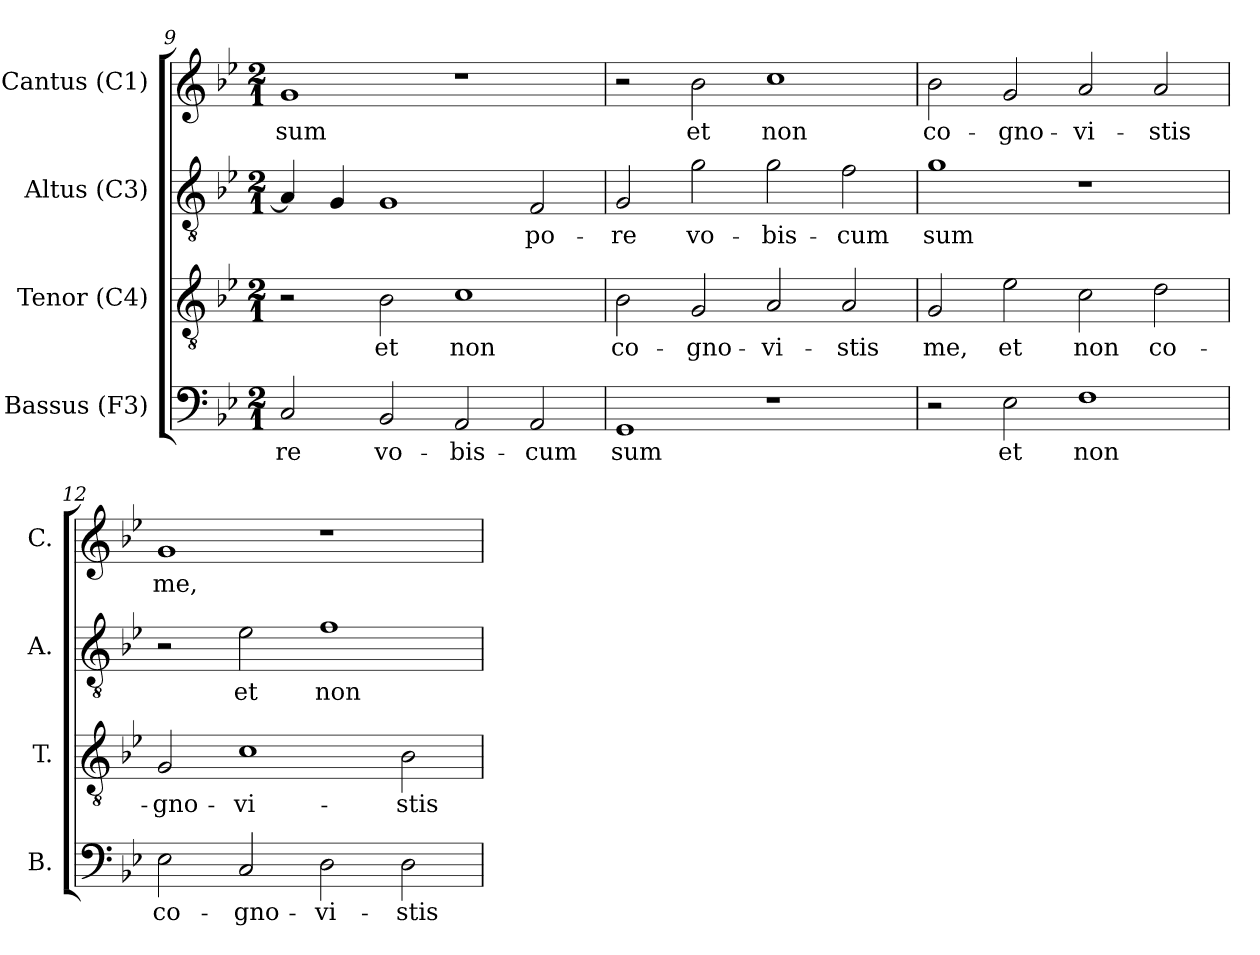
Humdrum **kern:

**kern	**text	**kern	**text	**kern	**text	**kern	**text
*part4	*part4	*part3	*part3	*part2	*part2	*part1	*part1
*staff4	*staff4	*staff3	*staff3	*staff2	*staff2	*staff1	*staff1
*I"Bassus (F3)	*	*I"Tenor (C4)	*	*I"Altus (C3)	*	*I"Cantus (C1)	*
*I'B.	*	*I'T.	*	*I'A.	*	*I'C.	*
!!LO:LB:g=z
*clefF4	*	*clefGv2	*	*clefGv2	*	*clefG2	*
*	*	*ITrd7c12	*	*ITrd7c12	*	*	*
*k[b-e-]	*	*k[b-e-]	*	*k[b-e-]	*	*k[b-e-]	*
*B-:	*	*B-:	*	*B-:	*	*B-:	*
*M2/1	*	*M2/1	*	*M2/1	*	*M2/1	*
=9	=9	=9	=9	=9	=9	=9	=9
!	!LO:LY:b:color=#000000	!	!	!	!	!	!
!	!	!	!	!	!	!	!LO:LY:b:color=#000000
2Ci/	-re	2r	.	4AAi/]	.	1gi	sum
.	.	.	.	4GGi/	.	.	.
!	!LO:LY:b:color=#000000	!	!	!	!	!	!
!	!	!	!LO:LY:b:color=#000000	!	!	!	!
2BB-i/	vo-	2BB-i\	et	1GGi	.	.	.
!	!LO:LY:b:color=#000000	!	!	!	!	!	!
!	!	!	!LO:LY:b:color=#000000	!	!	!	!
2AAi/	-bis-	1Ci	non	.	.	1r	.
!	!LO:LY:b:color=#000000	!	!	!	!	!	!
!	!	!	!	!	!LO:LY:b:color=#000000	!	!
2AAi/	-cum	.	.	2FFi/	-po-	.	.
=10	=10	=10	=10	=10	=10	=10	=10
!	!LO:LY:b:color=#000000	!	!	!	!	!	!
!	!	!	!LO:LY:b:color=#000000	!	!	!	!
!	!	!	!	!	!LO:LY:b:color=#000000	!	!
1GGi	sum	2BB-i\	co-	2GGi/	-re	2r	.
!	!	!	!LO:LY:b:color=#000000	!	!	!	!
!	!	!	!	!	!LO:LY:b:color=#000000	!	!
!	!	!	!	!	!	!	!LO:LY:b:color=#000000
.	.	2GGi/	-gno-	2Gi\	vo-	2b-i\	et
!	!	!	!LO:LY:b:color=#000000	!	!	!	!
!	!	!	!	!	!LO:LY:b:color=#000000	!	!
!	!	!	!	!	!	!	!LO:LY:b:color=#000000
1r	.	2AAi/	-vi-	2Gi\	-bis-	1cci	non
!	!	!	!LO:LY:b:color=#000000	!	!	!	!
!	!	!	!	!	!LO:LY:b:color=#000000	!	!
.	.	2AAi/	-stis	2Fi\	-cum	.	.
=11	=11	=11	=11	=11	=11	=11	=11
!	!	!	!LO:LY:b:color=#000000	!	!	!	!
!	!	!	!	!	!LO:LY:b:color=#000000	!	!
!	!	!	!	!	!	!	!LO:LY:b:color=#000000
2r	.	2GGi/	me,	1Gi	sum	2b-i\	co-
!	!LO:LY:b:color=#000000	!	!	!	!	!	!
!	!	!	!LO:LY:b:color=#000000	!	!	!	!
!	!	!	!	!	!	!	!LO:LY:b:color=#000000
2E-i\	et	2E-i\	et	.	.	2gi/	-gno-
!	!LO:LY:b:color=#000000	!	!	!	!	!	!
!	!	!	!LO:LY:b:color=#000000	!	!	!	!
!	!	!	!	!	!	!	!LO:LY:b:color=#000000
1Fi	non	2Ci\	non	1r	.	2ai/	-vi-
!	!	!	!LO:LY:b:color=#000000	!	!	!	!
!	!	!	!	!	!	!	!LO:LY:b:color=#000000
.	.	2Di\	co-	.	.	2ai/	-stis
=12	=12	=12	=12	=12	=12	=12	=12
!	!LO:LY:b:color=#000000	!	!	!	!	!	!
!	!	!	!LO:LY:b:color=#000000	!	!	!	!
!	!	!	!	!	!	!	!LO:LY:b:color=#000000
2E-i\	co-	2GGi/	-gno-	2r	.	1gi	me,
!	!LO:LY:b:color=#000000	!	!	!	!	!	!
!	!	!	!LO:LY:b:color=#000000	!	!	!	!
!	!	!	!	!	!LO:LY:b:color=#000000	!	!
2Ci/	-gno-	1Ci	-vi-	2E-i\	et	.	.
!	!LO:LY:b:color=#000000	!	!	!	!	!	!
!	!	!	!	!	!LO:LY:b:color=#000000	!	!
2Di\	-vi-	.	.	1Fi	non	1r	.
!	!LO:LY:b:color=#000000	!	!	!	!	!	!
!	!	!	!LO:LY:b:color=#000000	!	!	!	!
2Di\	-stis	2BB-i\	-stis	.	.	.	.
=	=	=	=	=	=	=	=
*-	*-	*-	*-	*-	*-	*-	*-
